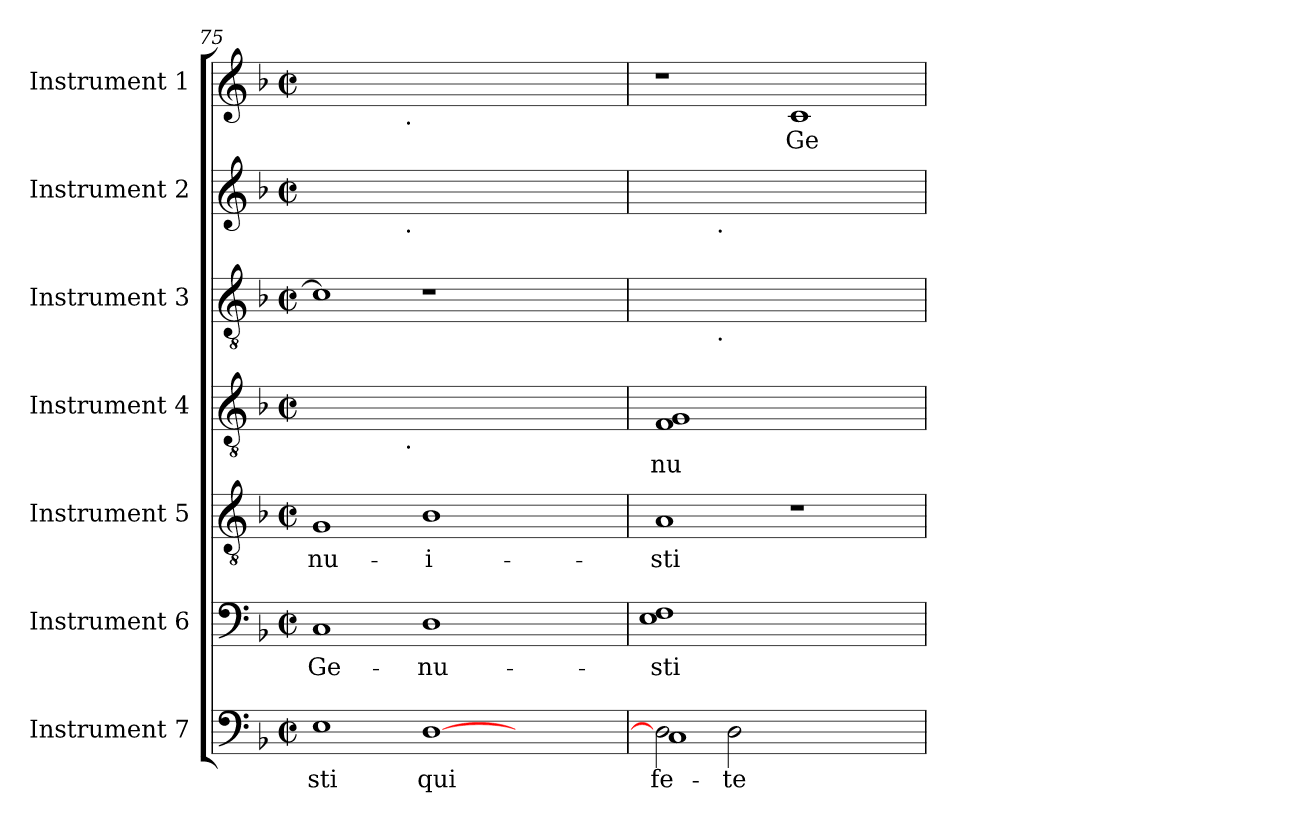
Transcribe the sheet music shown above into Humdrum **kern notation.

**kern	**text	**kern	**text	**kern	**text	**kern	**text	**kern	**kern	**kern	**text
*part7	*part7	*part6	*part6	*part5	*part5	*part4	*part4	*part3	*part2	*part1	*part1
*staff7	*staff7	*staff6	*staff6	*staff5	*staff5	*staff4	*staff4	*staff3	*staff2	*staff1	*staff1
*I"Instrument 7	*	*I"Instrument 6	*	*I"Instrument 5	*	*I"Instrument 4	*	*I"Instrument 3	*I"Instrument 2	*I"Instrument 1	*
*clefF4	*	*clefF4	*	*clefGv2	*	*clefGv2	*	*clefGv2	*clefG2	*clefG2	*
*k[b-]	*	*k[b-]	*	*k[b-]	*	*k[b-]	*	*k[b-]	*k[b-]	*k[b-]	*
*F:	*	*F:	*	*F:	*	*F:	*	*F:	*F:	*F:	*
*M2/2	*	*M2/2	*	*M2/2	*	*M2/2	*	*M2/2	*M2/2	*M2/2	*
*met(c|)	*	*met(c|)	*	*met(c|)	*	*met(c|)	*	*met(c|)	*met(c|)	*met(c|)	*
=75	=75	=75	=75	=75	=75	=75	=75	=75	=75	=75	=75
!	!LO:LY:b:cj	!	!LO:LY:b:cj	!	!LO:LY:b:cj	!	!	!	!	!	!
1E	-sti	1C	Ge-	1G	-nu-	2...ryy	.	1c]	2...ryy	2...ryy	.
!	!	!	!	!	!	!	!	!	!	!LO:TX:b:t=.	!
!	!	!	!	!	!	!	!	!	!LO:TX:b:t=.	!	!
!	!	!	!	!	!	!LO:TX:b:t=.	!	!	!	!	!
.	.	.	.	.	.	0ryy	.	.	0ryy	0ryy	.
!	!LO:LY:b:cj	!	!LO:LY:b:cj	!	!LO:LY:b:rj	!	!	!LO:N:vis=1	!	!	!
[>1D	qui	1D	-nu-	1B-	-i-	.	.	0r	.	.	.
1ryy	.	1ryy	.	1ryy	.	.	.	.	.	.	.
.	.	.	.	.	.	16ryy	.	.	16ryy	16ryy	.
=76	=76	=76	=76	=76	=76	=76	=76	=76	=76	=76	=76
*^	*	*	*	*	*	*	*	*	*	*	*
!	!	!LO:LY:b:cj	!	!LO:LY:b:cj	!	!LO:LY:b:cj	!	!LO:LY:b:cj	!	!	!	!
2D\]	1C	fe-	1F 1E	-sti	1A	-sti	1F 1G	-nu-	4...ryy	4...ryy	1r	.
!	!	!	!	!	!	!	!	!	!	!LO:TX:b:t=.	!	!
!	!	!	!	!	!	!	!	!	!LO:TX:b:t=.	!	!	!
.	.	.	.	.	.	.	.	.	1ryy	1ryy	.	.
!	!	!LO:LY:b:cj	!	!	!	!	!	!	!	!	!	!
2D\	.	te	.	.	.	.	.	.	.	.	.	.
!	!	!	!	!	!	!	!	!	!	!	!	!LO:LY:b:cj
1ryy	1ryy	.	1ryy	.	1r	.	1ryy	.	.	.	1c	Ge-
.	.	.	.	.	.	.	.	.	2ryy	2ryy	.	.
.	.	.	.	.	.	.	.	.	32ryy	32ryy	.	.
*v	*v	*	*	*	*	*	*	*	*	*	*	*
=	=	=	=	=	=	=	=	=	=	=	=
*-	*-	*-	*-	*-	*-	*-	*-	*-	*-	*-	*-
